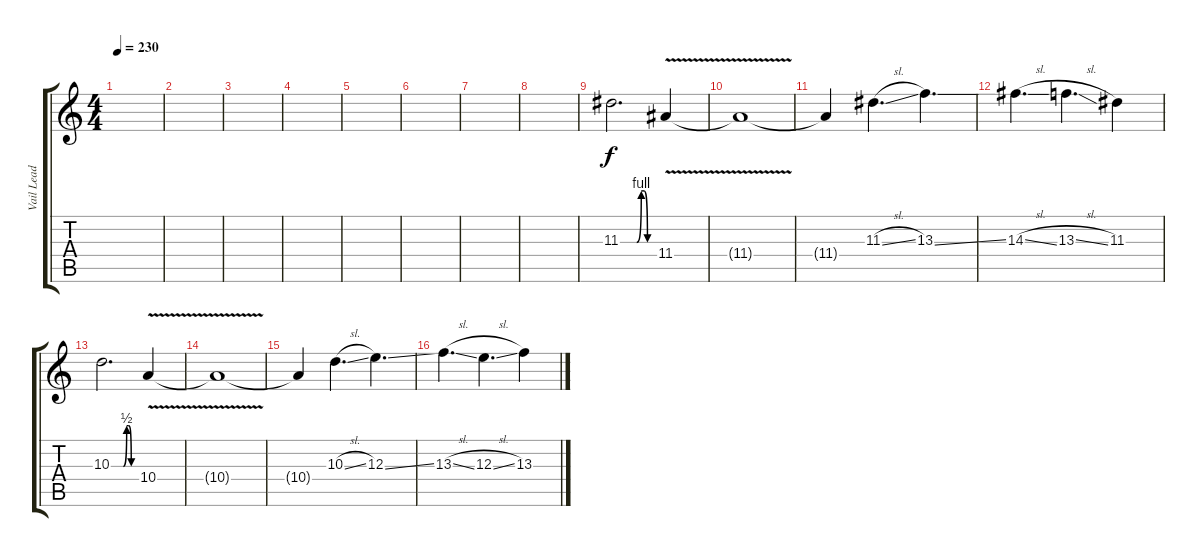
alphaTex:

\track ("Vail Lead" "Vail Lead") {instrument overdrivenguitar}
\staff {score tabs}
\tuning (Db4 Ab3 E3 B2 Gb2 B1) {hide}
\ts (4 4)
\tempo 230
\clef g2
\ks c
|
|
|
|
|
|
|
|
11.3{be (custom 0 0 29 0 37 4 42 4 48 0 60 0)}.2{d} 11.4{v}.4 |
11.4{t}.1 |
11.4{t}.4 11.3{sl}.4{d} 13.3{ss}.4{d} |
14.3{sl}.4{d} 13.3{sl}.4{d} 11.3.4 |
10.3{be (custom 0 0 29 0 37 2 42 2 48 0 60 0)}.2{d} 10.4{v}.4 |
10.4{t}.1 |
10.4{t}.4 10.3{sl}.4{d} 12.3{ss}.4{d} |
13.3{sl}.4{d} 12.3{sl}.4{d} 13.3.4
